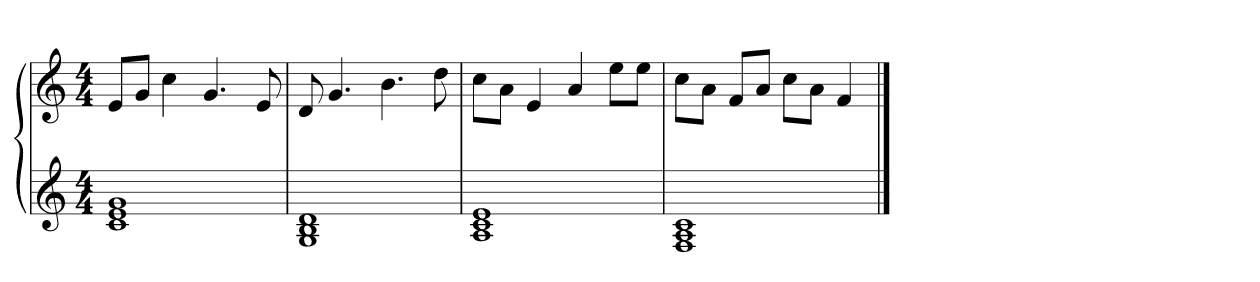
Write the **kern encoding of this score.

**kern	**kern
*part2	*part1
*staff2	*staff1
*clefG2	*clefG2
*M4/4	*M4/4
=1	=1
1c 1e 1g	8e/L
.	8g/J
.	4cc
.	4.g
.	8e
=2	=2
1G 1B 1d	8d
.	4.g
.	4.b
.	8dd
=3	=3
1A 1c 1e	8cc\L
.	8a\J
.	4e
.	4a
.	8ee\L
.	8ee\J
=4	=4
1F 1A 1c	8cc\L
.	8a\J
.	8f/L
.	8a/J
.	8cc\L
.	8a\J
.	4f
==	==
*-	*-
